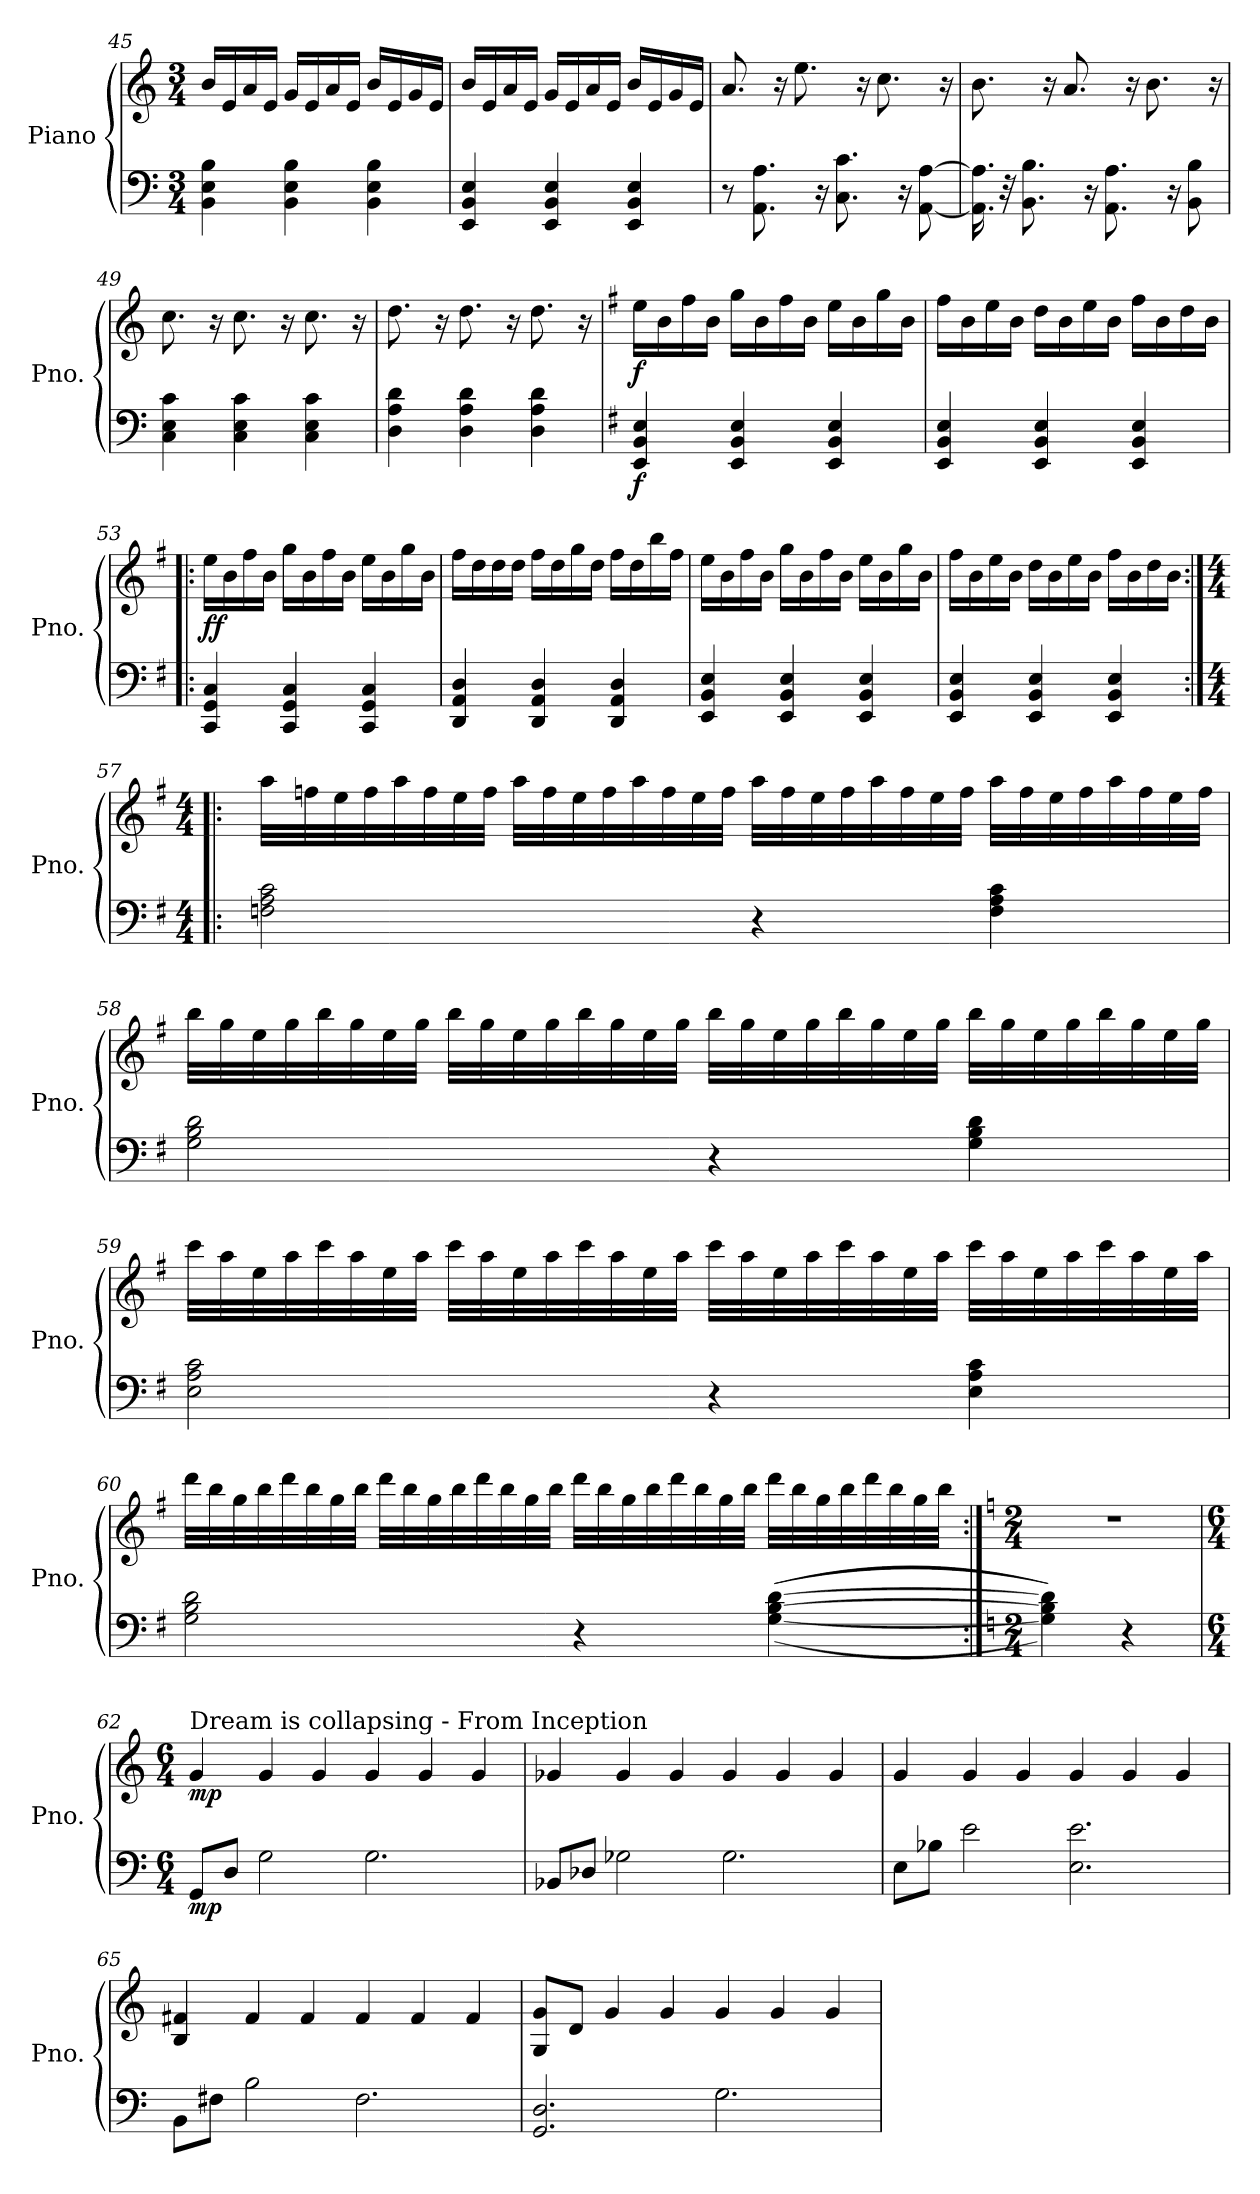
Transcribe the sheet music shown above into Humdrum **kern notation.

**kern	**dynam	**kern	**dynam
*part2	*part2	*part1	*part1
*staff2	*staff2	*staff1	*staff1
*I"Piano	*	*I"Piano	*
*I'Pno.	*	*I'Pno.	*
*clefF4	*	*clefG2	*
*k[]	*	*k[]	*
*M3/4	*	*M3/4	*
=45	=45	=45	=45
4BB\ 4E\ 4B\	.	16b/LL	.
.	.	16e/	.
.	.	16a/	.
.	.	16e/JJ	.
4BB\ 4E\ 4B\	.	16g/LL	.
.	.	16e/	.
.	.	16a/	.
.	.	16e/JJ	.
4BB\ 4E\ 4B\	.	16b/LL	.
.	.	16e/	.
.	.	16g/	.
.	.	16e/JJ	.
=46	=46	=46	=46
4EE/ 4BB/ 4E/	.	16b/LL	.
.	.	16e/	.
.	.	16a/	.
.	.	16e/JJ	.
4EE/ 4BB/ 4E/	.	16g/LL	.
.	.	16e/	.
.	.	16a/	.
.	.	16e/JJ	.
4EE/ 4BB/ 4E/	.	16b/LL	.
.	.	16e/	.
.	.	16g/	.
.	.	16e/JJ	.
=47	=47	=47	=47
8r	.	8.a/	.
8.AA\ 8.A\	.	.	.
.	.	16r	.
.	.	8.ee\	.
16r	.	.	.
8.C\ 8.c\	.	.	.
.	.	16r	.
.	.	8.cc\	.
16r	.	.	.
[8AA\ [8A\	.	.	.
.	.	16r	.
!!LO:PB:g=z
=48	=48	=48	=48
16.AA\] 16.A\]	.	8.b\	.
32r	.	.	.
8.BB\ 8.B\	.	.	.
.	.	16r	.
.	.	8.a/	.
16r	.	.	.
8.AA\ 8.A\	.	.	.
.	.	16r	.
.	.	8.b\	.
16r	.	.	.
8BB\ 8B\	.	.	.
.	.	16r	.
=49	=49	=49	=49
4C\ 4E\ 4c\	.	8.cc\	.
.	.	16r	.
4C\ 4E\ 4c\	.	8.cc\	.
.	.	16r	.
4C\ 4E\ 4c\	.	8.cc\	.
.	.	16r	.
=50	=50	=50	=50
4D\ 4A\ 4d\	.	8.dd\	.
.	.	16r	.
4D\ 4A\ 4d\	.	8.dd\	.
.	.	16r	.
4D\ 4A\ 4d\	.	8.dd\	.
.	.	16r	.
=51	=51	=51	=51
*k[f#]	*	*k[f#]	*
!	!LO:DY:b	!	!LO:DY:b
4EE/ 4BB/ 4E/	f	16ee\LL	f
.	.	16b\	.
.	.	16ff#\	.
.	.	16b\JJ	.
4EE/ 4BB/ 4E/	.	16gg\LL	.
.	.	16b\	.
.	.	16ff#\	.
.	.	16b\JJ	.
4EE/ 4BB/ 4E/	.	16ee\LL	.
.	.	16b\	.
.	.	16gg\	.
.	.	16b\JJ	.
!!LO:LB:g=z
=52	=52	=52	=52
4EE/ 4BB/ 4E/	.	16ff#\LL	.
.	.	16b\	.
.	.	16ee\	.
.	.	16b\JJ	.
4EE/ 4BB/ 4E/	.	16dd\LL	.
.	.	16b\	.
.	.	16ee\	.
.	.	16b\JJ	.
4EE/ 4BB/ 4E/	.	16ff#\LL	.
.	.	16b\	.
.	.	16dd\	.
.	.	16b\JJ	.
=53!|:	=53!|:	=53!|:	=53!|:
!	!	!	!LO:DY:b
4CC/ 4GG/ 4C/	.	16ee\LL	ff
.	.	16b\	.
.	.	16ff#\	.
.	.	16b\JJ	.
4CC/ 4GG/ 4C/	.	16gg\LL	.
.	.	16b\	.
.	.	16ff#\	.
.	.	16b\JJ	.
4CC/ 4GG/ 4C/	.	16ee\LL	.
.	.	16b\	.
.	.	16gg\	.
.	.	16b\JJ	.
=54	=54	=54	=54
4DD/ 4AA/ 4D/	.	16ff#\LL	.
.	.	16dd\	.
.	.	16dd\	.
.	.	16dd\JJ	.
4DD/ 4AA/ 4D/	.	16ff#\LL	.
.	.	16dd\	.
.	.	16gg\	.
.	.	16dd\JJ	.
4DD/ 4AA/ 4D/	.	16ff#\LL	.
.	.	16dd\	.
.	.	16bb\	.
.	.	16ff#\JJ	.
!!LO:LB:g=z
=55	=55	=55	=55
4EE/ 4BB/ 4E/	.	16ee\LL	.
.	.	16b\	.
.	.	16ff#\	.
.	.	16b\JJ	.
4EE/ 4BB/ 4E/	.	16gg\LL	.
.	.	16b\	.
.	.	16ff#\	.
.	.	16b\JJ	.
4EE/ 4BB/ 4E/	.	16ee\LL	.
.	.	16b\	.
.	.	16gg\	.
.	.	16b\JJ	.
=56	=56	=56	=56
4EE/ 4BB/ 4E/	.	16ff#\LL	.
.	.	16b\	.
.	.	16ee\	.
.	.	16b\JJ	.
4EE/ 4BB/ 4E/	.	16dd\LL	.
.	.	16b\	.
.	.	16ee\	.
.	.	16b\JJ	.
4EE/ 4BB/ 4E/	.	16ff#\LL	.
.	.	16b\	.
.	.	16dd\	.
.	.	16b\JJ	.
!!LO:LB:g=z
=57:|!|:	=57:|!|:	=57:|!|:	=57:|!|:
*M4/4	*	*M4/4	*
2Fn\ 2A\ 2c\	.	32aa\LLL	.
.	.	32ffn\	.
.	.	32ee\	.
.	.	32ff\	.
.	.	32aa\	.
.	.	32ff\	.
.	.	32ee\	.
.	.	32ff\JJJ	.
.	.	32aa\LLL	.
.	.	32ff\	.
.	.	32ee\	.
.	.	32ff\	.
.	.	32aa\	.
.	.	32ff\	.
.	.	32ee\	.
.	.	32ff\JJJ	.
4r	.	32aa\LLL	.
.	.	32ff\	.
.	.	32ee\	.
.	.	32ff\	.
.	.	32aa\	.
.	.	32ff\	.
.	.	32ee\	.
.	.	32ff\JJJ	.
4F\ 4A\ 4c\	.	32aa\LLL	.
.	.	32ff\	.
.	.	32ee\	.
.	.	32ff\	.
.	.	32aa\	.
.	.	32ff\	.
.	.	32ee\	.
.	.	32ff\JJJ	.
!!LO:LB:g=z
=58	=58	=58	=58
2G\ 2B\ 2d\	.	32bb\LLL	.
.	.	32gg\	.
.	.	32ee\	.
.	.	32gg\	.
.	.	32bb\	.
.	.	32gg\	.
.	.	32ee\	.
.	.	32gg\JJJ	.
.	.	32bb\LLL	.
.	.	32gg\	.
.	.	32ee\	.
.	.	32gg\	.
.	.	32bb\	.
.	.	32gg\	.
.	.	32ee\	.
.	.	32gg\JJJ	.
4r	.	32bb\LLL	.
.	.	32gg\	.
.	.	32ee\	.
.	.	32gg\	.
.	.	32bb\	.
.	.	32gg\	.
.	.	32ee\	.
.	.	32gg\JJJ	.
4G\ 4B\ 4d\	.	32bb\LLL	.
.	.	32gg\	.
.	.	32ee\	.
.	.	32gg\	.
.	.	32bb\	.
.	.	32gg\	.
.	.	32ee\	.
.	.	32gg\JJJ	.
!!LO:LB:g=z
=59	=59	=59	=59
2E\ 2A\ 2c\	.	32ccc\LLL	.
.	.	32aa\	.
.	.	32ee\	.
.	.	32aa\	.
.	.	32ccc\	.
.	.	32aa\	.
.	.	32ee\	.
.	.	32aa\JJJ	.
.	.	32ccc\LLL	.
.	.	32aa\	.
.	.	32ee\	.
.	.	32aa\	.
.	.	32ccc\	.
.	.	32aa\	.
.	.	32ee\	.
.	.	32aa\JJJ	.
4r	.	32ccc\LLL	.
.	.	32aa\	.
.	.	32ee\	.
.	.	32aa\	.
.	.	32ccc\	.
.	.	32aa\	.
.	.	32ee\	.
.	.	32aa\JJJ	.
4E\ 4A\ 4c\	.	32ccc\LLL	.
.	.	32aa\	.
.	.	32ee\	.
.	.	32aa\	.
.	.	32ccc\	.
.	.	32aa\	.
.	.	32ee\	.
.	.	32aa\JJJ	.
!!LO:PB:g=z
=60	=60	=60	=60
2G\ 2B\ 2d\	.	32ddd\LLL	.
.	.	32bb\	.
.	.	32gg\	.
.	.	32bb\	.
.	.	32ddd\	.
.	.	32bb\	.
.	.	32gg\	.
.	.	32bb\JJJ	.
.	.	32ddd\LLL	.
.	.	32bb\	.
.	.	32gg\	.
.	.	32bb\	.
.	.	32ddd\	.
.	.	32bb\	.
.	.	32gg\	.
.	.	32bb\JJJ	.
4r	.	32ddd\LLL	.
.	.	32bb\	.
.	.	32gg\	.
.	.	32bb\	.
.	.	32ddd\	.
.	.	32bb\	.
.	.	32gg\	.
.	.	32bb\JJJ	.
((([4G\ [4B\ [4d\	.	32ddd\LLL	.
.	.	32bb\	.
.	.	32gg\	.
.	.	32bb\	.
.	.	32ddd\	.
.	.	32bb\	.
.	.	32gg\	.
.	.	32bb\JJJ	.
=61:|!	=61:|!	=61:|!	=61:|!
*k[]	*	*k[]	*
*M2/4	*	*M2/4	*
*	*	*MM100	*
4G\] 4B\] 4d\])))	.	2r	.
4r	.	.	.
!!LO:LB:g=z
=62	=62	=62	=62
!!LO:REH:place=s1:a:B:fs=14:t=70
*M6/4	*	*M6/4	*
*	*	*MM120	*
!	!	!LO:TX:a:t=Dream is collapsing - From Inception	!
!	!LO:DY:b	!	!LO:DY:b
8GG/L	mp	4g/	mp
8D/J	.	.	.
2G\	.	4g/	.
.	.	4g/	.
2.G\	.	4g/	.
.	.	4g/	.
.	.	4g/	.
=63	=63	=63	=63
8BB-X/L	.	4g-X/	.
8D-X/J	.	.	.
2G-X\	.	4g-/	.
.	.	4g-/	.
2.G-\	.	4g-/	.
.	.	4g-/	.
.	.	4g-/	.
=64	=64	=64	=64
8E\L	.	4g/	.
8B-X\J	.	.	.
2e\	.	4g/	.
.	.	4g/	.
2.E\ 2.e\	.	4g/	.
.	.	4g/	.
.	.	4g/	.
=65	=65	=65	=65
8BB\L	.	4B/ 4f#X/	.
8F#X\J	.	.	.
2B\	.	4f#/	.
.	.	4f#/	.
2.F#\	.	4f#/	.
.	.	4f#/	.
.	.	4f#/	.
=66	=66	=66	=66
2.GG/ 2.D/	.	8G/ 8g/L	.
.	.	8d/J	.
.	.	4g/	.
.	.	4g/	.
2.G\	.	4g/	.
.	.	4g/	.
.	.	4g/	.
=	=	=	=
*-	*-	*-	*-
